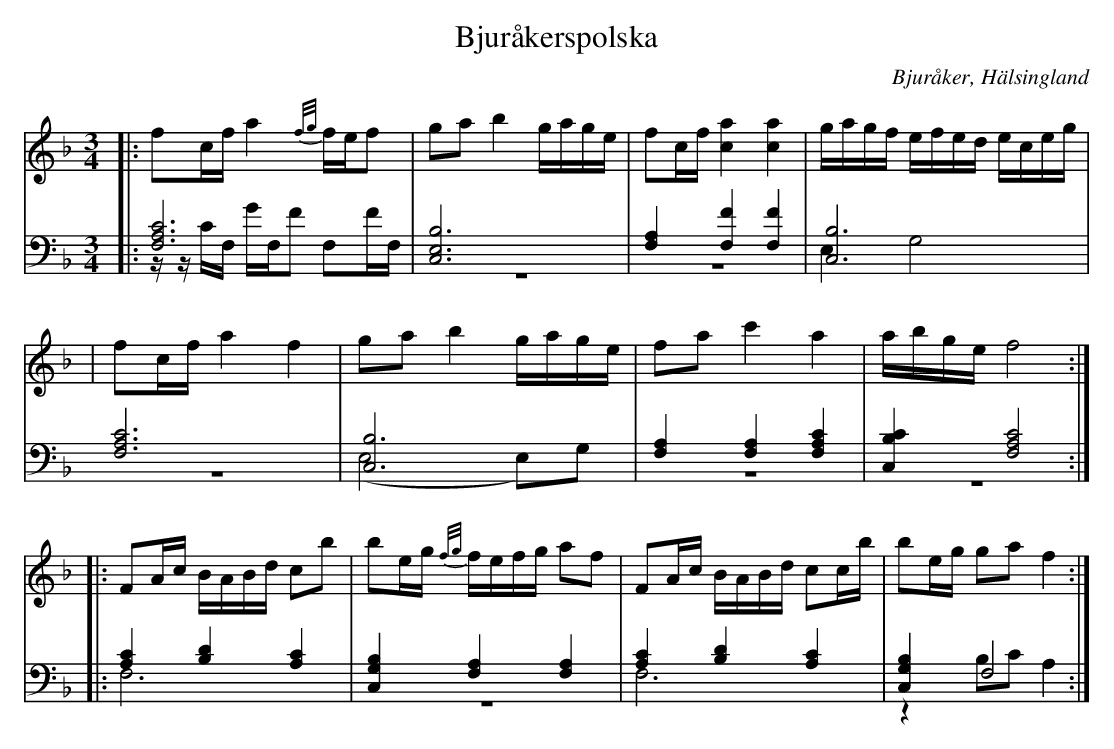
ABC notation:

X:1
T: Bjuråkerspolska
O: Bjuråker, Hälsingland
M: 3/4
L: 1/8
K: F
V:1
V:2
V:3 merge
V: 1
|:fc/f/ a2 {f/g/}f/e/f|ga b2 g/a/g/e/|fc/f/ [c2a2] [c2a2]|g/a/g/f/ e/f/e/d/ e/c/e/g/|
|fc/f/ a2 f2|ga b2 g/a/g/e/|fa c'2 a2| a/b/g/e/ f4:|
|:FA/c/ B/A/B/d/ cb|be/g/ {f/g/}f/e/f/g/ af|FA/c/ B/A/B/d/ cc/b/|be/g/ ga f2:|
V:2 clef=bass
|:[F,6A,6C6]|[C,6E,6B,6]|[F,2A,2] [F,2F2] [F,2F2]|[C,6B,6]|
[F,6A,6C6]|[C,6B,6]|[F,2A,2] [F,2A,2] [F,2A,2C2]|[C,2B,2C2] [F,4A,4C4]:|
 |:[A,2C2] [B,2D2] [A,2C2]|[C,2G,2B,2] [F,2A,2] [F,2A,2]|[A,2C2] [B,2D2] [A,2C2]|[C,2G,2B,2] F,4 :|
V:3 clef=bass
 |:z/z/C/F,/ G/F,/F F,F/F,/|z6|z6|E,2 G,4|
 |z6|(E,4 E,)G,|z6|z6:|
|:F,6|z6|F,6|z2 B,C A,2:|
